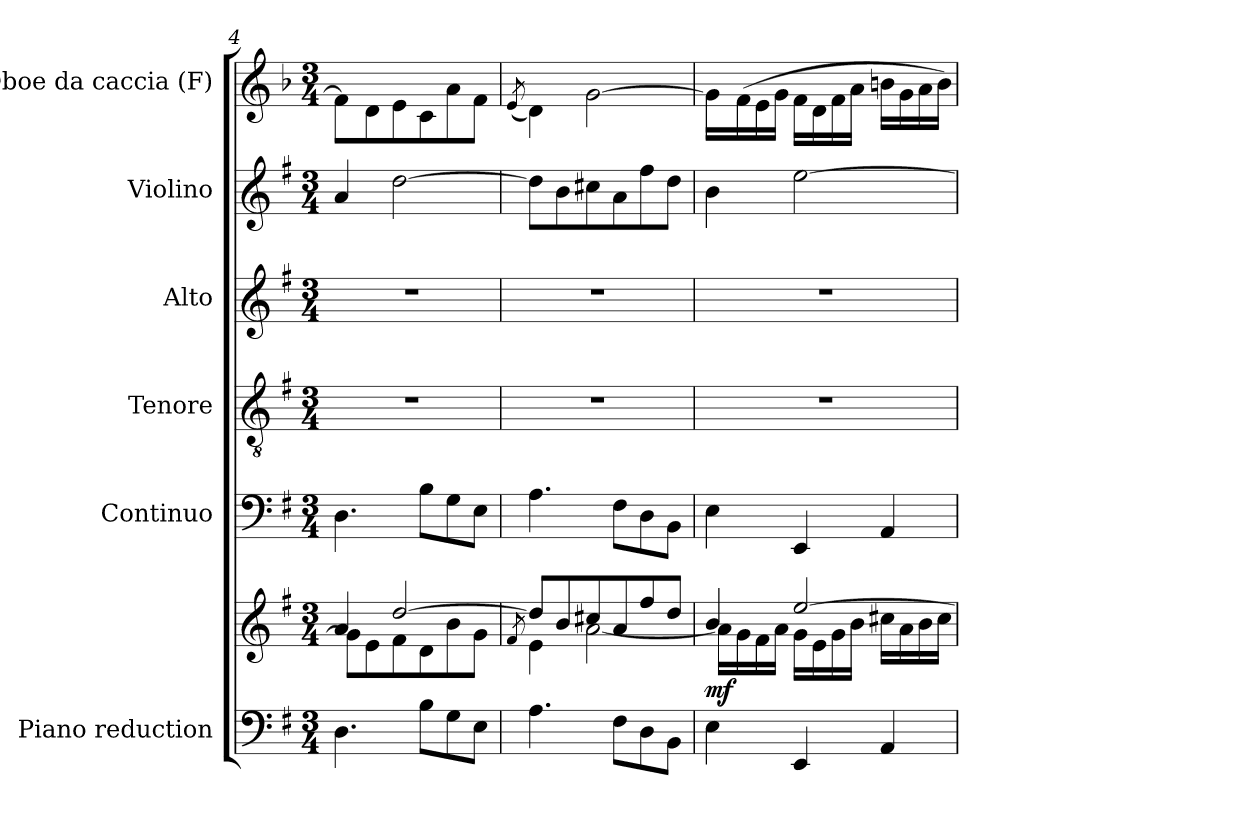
**kern	**kern	**dynam	**kern	**kern	**kern	**kern	**kern
*part6	*part6	*part6	*part5	*part4	*part3	*part2	*part1
*staff7	*staff6	*staff6/7	*staff5	*staff4	*staff3	*staff2	*staff1
*I"Piano reduction	*	*	*I"Continuo	*I"Tenore	*I"Alto	*I"Violino	*I"Oboe da caccia (F)
*I'Pno	*	*	*	*	*	*I'Vln	*
*clefF4	*clefG2	*	*clefF4	*clefGv2	*clefG2	*clefG2	*clefG2
*	*	*	*	*	*	*	*ITrd12c21
*k[f#]	*k[f#]	*	*k[f#]	*k[f#]	*k[f#]	*k[f#]	*k[b-]
*M3/4	*M3/4	*	*M3/4	*M3/4	*M3/4	*M3/4	*M3/4
=4	=4	=4	=4	=4	=4	=4	=4
*	*^	*	*	*	*	*	*
4.D\	4a/	8g\L]	.	4.D\	2.r	2.r	4a/	8F\L]
.	.	8e\	.	.	.	.	.	8D\
.	[2dd/	8f#\	.	.	.	.	[2dd\	8E\
8B\L	.	8d\	.	8B\L	.	.	.	8C\
8G\	.	8b\	.	8G\	.	.	.	8A\
8E\J	.	8g\J	.	8E\J	.	.	.	8F\J
=5	=5	=5	=5	=5	=5	=5	=5	=5
.	.	8qf#/	.	.	.	.	.	(<8qE/
4.A\	8dd/L]	4e\	.	4.A\	2.r	2.r	8dd\L]	4D\)
.	8b/	.	.	.	.	.	8b\	.
.	8cc#X/	[2a\	.	.	.	.	8cc#X\	[2G\
8F#\L	8a/	.	.	8F#\L	.	.	8a\	.
8D\	8ff#/	.	.	8D\	.	.	8ff#\	.
8BB\J	8dd/J	.	.	8BB\J	.	.	8dd\J	.
=6	=6	=6	=6	=6	=6	=6	=6	=6
!	!	!	!LO:DY:b	!	!	!	!	!
4E\	4b/	16a\LL]	mf	4E\	2.r	2.r	4b\	16G\LL]
.	.	16g\	.	.	.	.	.	(>16F\
.	.	16f#\	.	.	.	.	.	16E\
.	.	16a\JJ	.	.	.	.	.	16G\JJ
4EE/	[2ee/	16g\LL	.	4EE/	.	.	[2ee\	16F\LL
.	.	16e\	.	.	.	.	.	16D\
.	.	16g\	.	.	.	.	.	16F\
.	.	16b\JJ	.	.	.	.	.	16A\JJ
4AA/	.	16cc#X\LL	.	4AA/	.	.	.	16Bn\LL
.	.	16a\	.	.	.	.	.	16G\
.	.	16b\	.	.	.	.	.	16A\
.	.	16cc#\JJ	.	.	.	.	.	16B\JJ)
*	*v	*v	*	*	*	*	*	*
=	=	=	=	=	=	=	=
*-	*-	*-	*-	*-	*-	*-	*-
